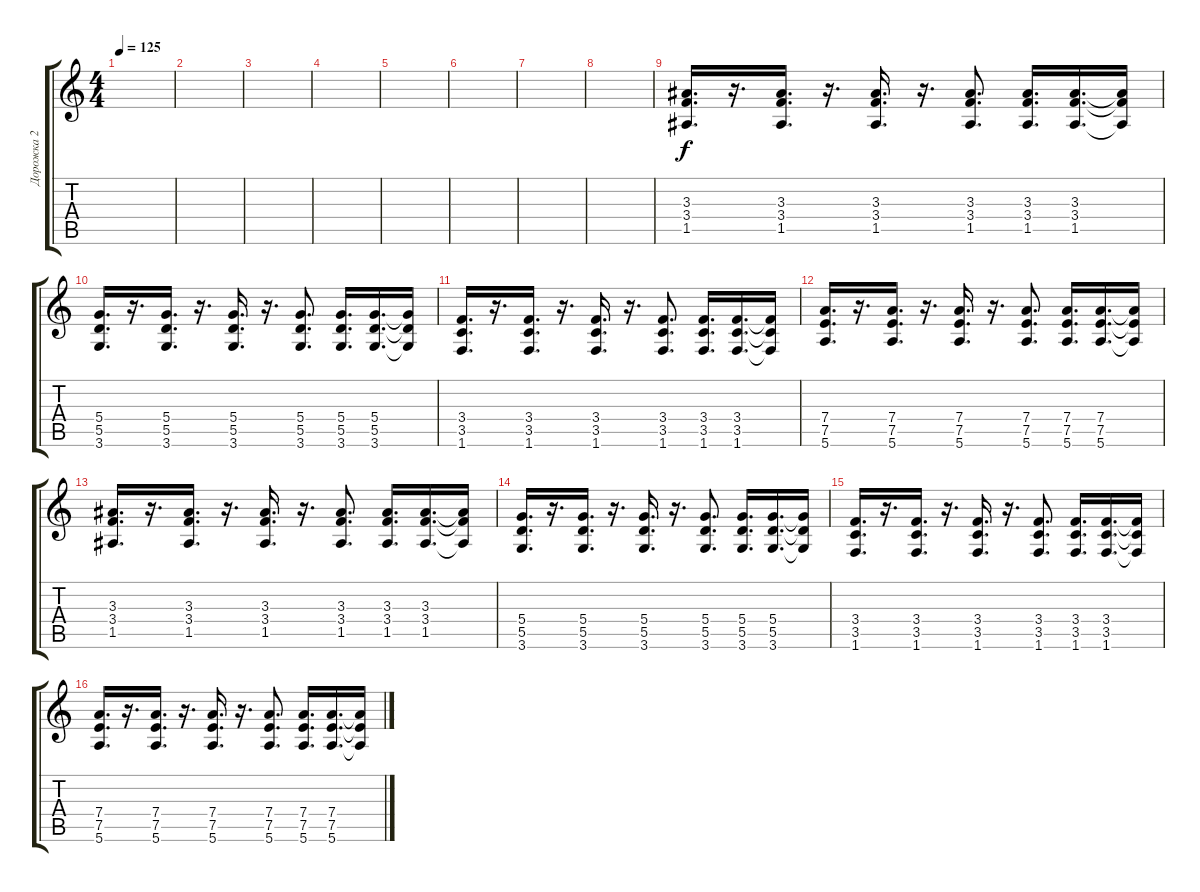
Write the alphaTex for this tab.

\track ("Дорожка 2" "Дорожка 2") {instrument distortionguitar}
\staff {score tabs}
\tuning (E4 B3 G3 D3 A2 E2) {hide}
\ts (4 4)
\tempo 125
\clef g2
\ks c
|
|
|
|
|
|
|
|
(3.3 3.4 1.5).16{d} r.16{d} (3.3 3.4 1.5).16{d} r.16{d} (3.3 3.4 1.5).16{d} r.16{d} (3.3 3.4 1.5).8{d} (3.3 3.4 1.5).16{d} (3.3 3.4 1.5).16{d} (3.3{t} 3.4{t} 1.5{t}).16 |
(5.4 5.5 3.6).16{d} r.16{d} (5.4 5.5 3.6).16{d} r.16{d} (5.4 5.5 3.6).16{d} r.16{d} (5.4 5.5 3.6).8{d} (5.4 5.5 3.6).16{d} (5.4 5.5 3.6).16{d} (5.4{t} 5.5{t} 3.6{t}).16 |
(3.4 3.5 1.6).16{d} r.16{d} (3.4 3.5 1.6).16{d} r.16{d} (3.4 3.5 1.6).16{d} r.16{d} (3.4 3.5 1.6).8{d} (3.4 3.5 1.6).16{d} (3.4 3.5 1.6).16{d} (3.4{t} 3.5{t} 1.6{t}).16 |
(7.4 7.5 5.6).16{d} r.16{d} (7.4 7.5 5.6).16{d} r.16{d} (7.4 7.5 5.6).16{d} r.16{d} (7.4 7.5 5.6).8{d} (7.4 7.5 5.6).16{d} (7.4 7.5 5.6).16{d} (7.4{t} 7.5{t} 5.6{t}).16 |
(3.3 3.4 1.5).16{d} r.16{d} (3.3 3.4 1.5).16{d} r.16{d} (3.3 3.4 1.5).16{d} r.16{d} (3.3 3.4 1.5).8{d} (3.3 3.4 1.5).16{d} (3.3 3.4 1.5).16{d} (3.3{t} 3.4{t} 1.5{t}).16 |
(5.4 5.5 3.6).16{d} r.16{d} (5.4 5.5 3.6).16{d} r.16{d} (5.4 5.5 3.6).16{d} r.16{d} (5.4 5.5 3.6).8{d} (5.4 5.5 3.6).16{d} (5.4 5.5 3.6).16{d} (5.4{t} 5.5{t} 3.6{t}).16 |
(3.4 3.5 1.6).16{d} r.16{d} (3.4 3.5 1.6).16{d} r.16{d} (3.4 3.5 1.6).16{d} r.16{d} (3.4 3.5 1.6).8{d} (3.4 3.5 1.6).16{d} (3.4 3.5 1.6).16{d} (3.4{t} 3.5{t} 1.6{t}).16 |
(7.4 7.5 5.6).16{d} r.16{d} (7.4 7.5 5.6).16{d} r.16{d} (7.4 7.5 5.6).16{d} r.16{d} (7.4 7.5 5.6).8{d} (7.4 7.5 5.6).16{d} (7.4 7.5 5.6).16{d} (7.4{t} 7.5{t} 5.6{t}).16
